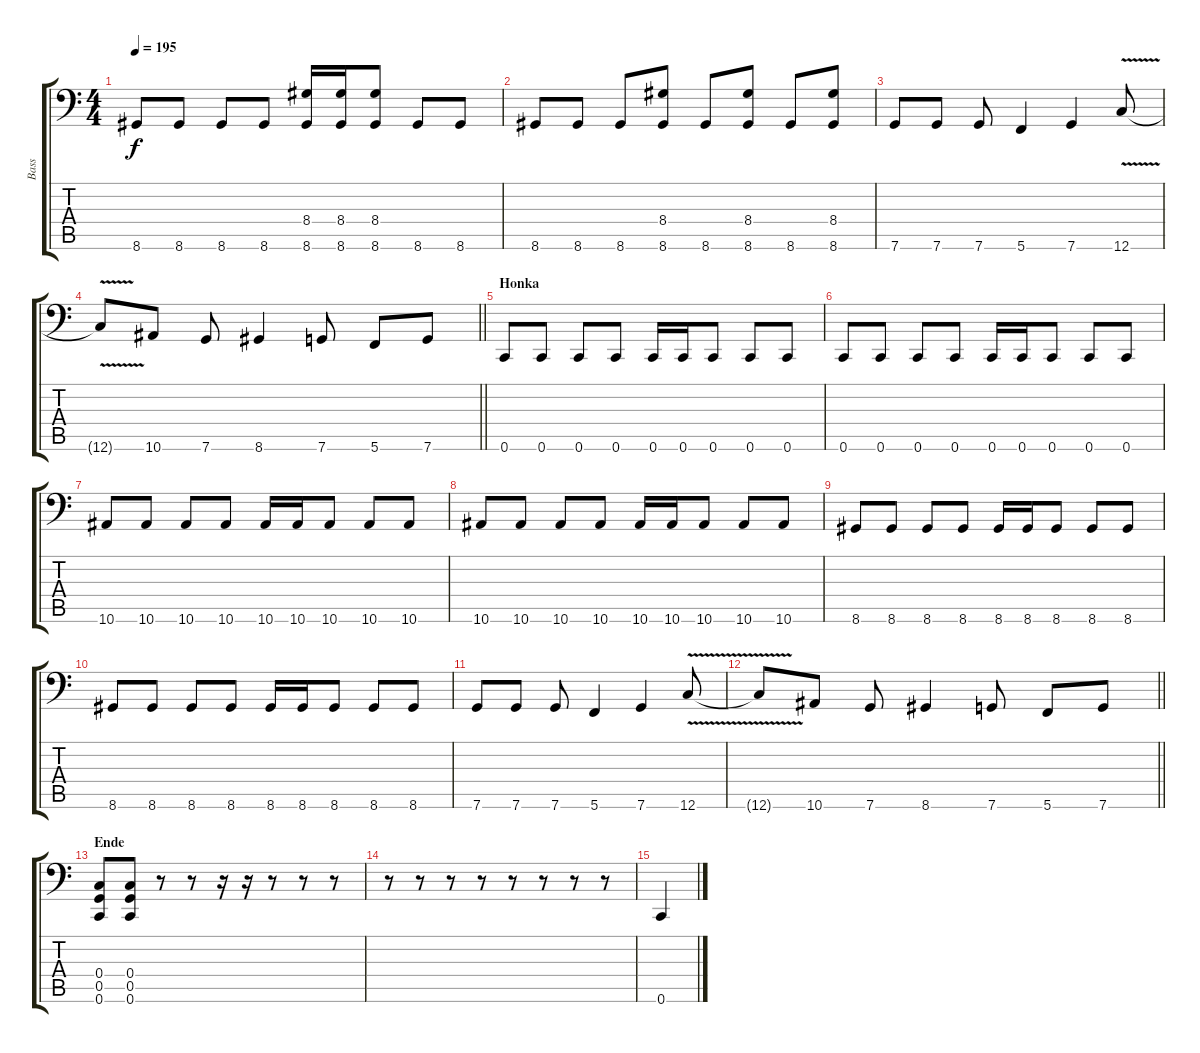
\track ("Bass" "Bass") {instrument electricbasspick}
\staff {score tabs}
\tuning (D3 A2 F2 C2 G1 C1) {hide}
\ts (4 4)
\tempo 195
\clef f4
\ks c
8.6.8{dy f} 8.6.8 8.6.8 8.6.8 (8.4 8.6).16 (8.4 8.6).16 (8.4 8.6).8 8.6.8 8.6.8 |
8.6.8 8.6.8 8.6.8 (8.4 8.6).8 8.6.8 (8.4 8.6).8 8.6.8 (8.4 8.6).8 |
7.6.8 7.6.8 7.6.8 5.6.4 7.6.4 12.6{v}.8 |
\barLineRight lightlight
12.6{t}.8 10.6.8 7.6.8 8.6.4 7.6.8 5.6.8 7.6.8 |
\section ("" "Honka")
0.6.8 0.6.8 0.6.8 0.6.8 0.6.16 0.6.16 0.6.8 0.6.8 0.6.8 |
0.6.8 0.6.8 0.6.8 0.6.8 0.6.16 0.6.16 0.6.8 0.6.8 0.6.8 |
10.6.8 10.6.8 10.6.8 10.6.8 10.6.16 10.6.16 10.6.8 10.6.8 10.6.8 |
10.6.8 10.6.8 10.6.8 10.6.8 10.6.16 10.6.16 10.6.8 10.6.8 10.6.8 |
8.6.8 8.6.8 8.6.8 8.6.8 8.6.16 8.6.16 8.6.8 8.6.8 8.6.8 |
8.6.8 8.6.8 8.6.8 8.6.8 8.6.16 8.6.16 8.6.8 8.6.8 8.6.8 |
7.6.8 7.6.8 7.6.8 5.6.4 7.6.4 12.6{v}.8 |
\barLineRight lightlight
12.6{t}.8 10.6.8 7.6.8 8.6.4 7.6.8 5.6.8 7.6.8 |
\section ("" "Ende")
(0.4 0.5 0.6).8 (0.4 0.5 0.6).8 r.8 r.8 r.16 r.16 r.8 r.8 r.8 |
r.8 r.8 r.8 r.8 r.8 r.8 r.8 r.8 |
0.6.4
